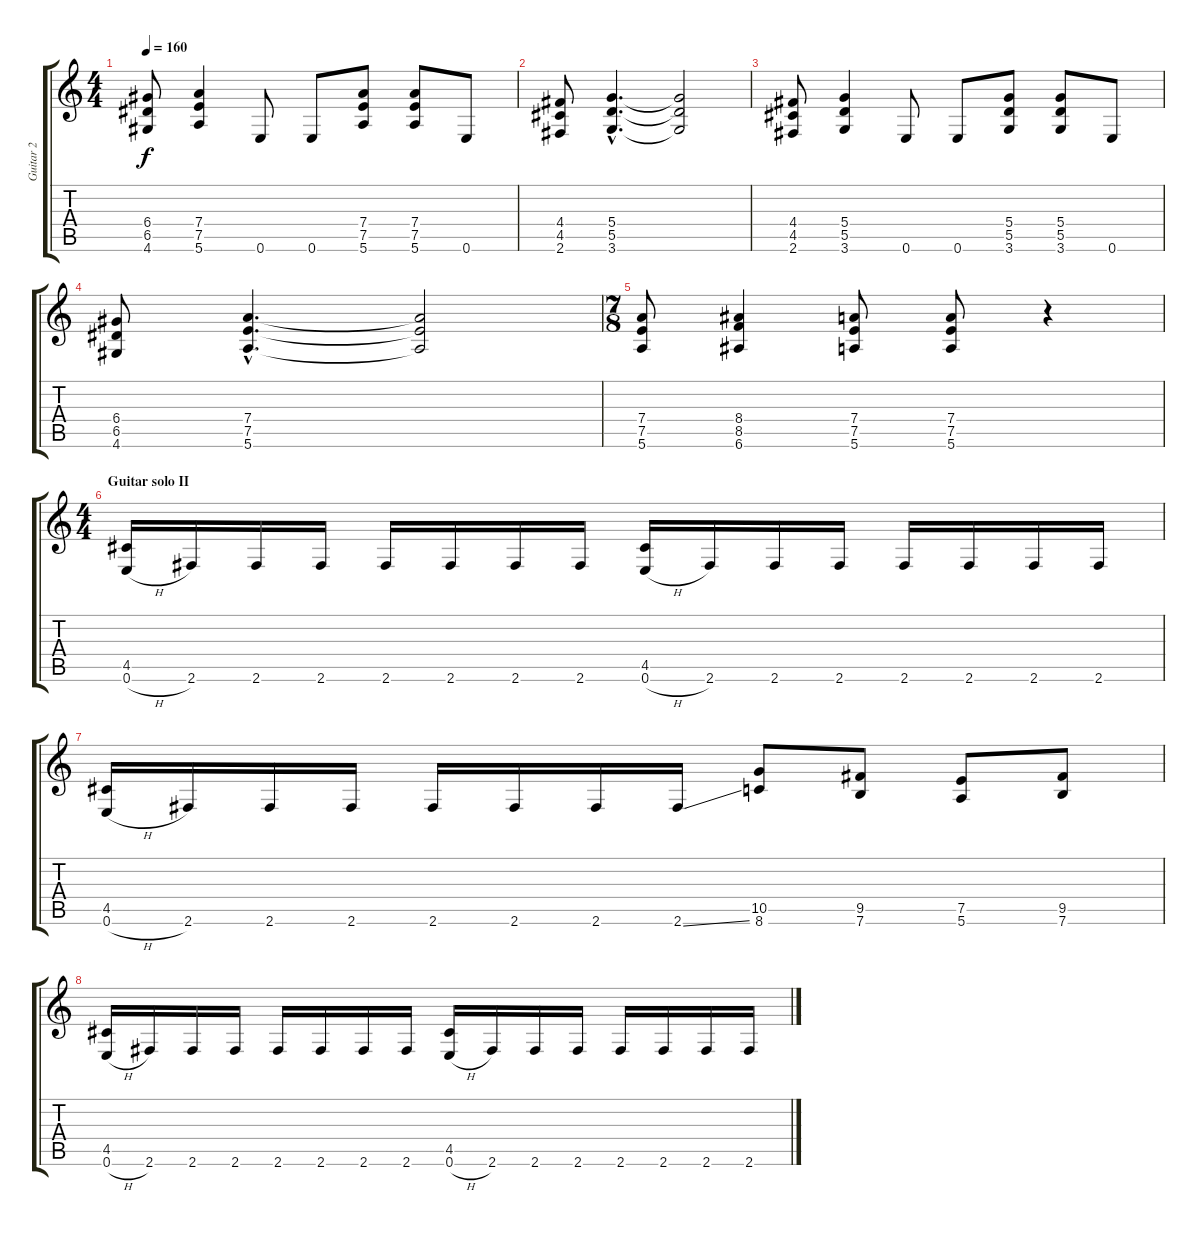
\track ("Guitar 2" "Guitar 2") {instrument overdrivenguitar}
\staff {score tabs}
\tuning (E4 B3 G3 D3 A2 E2) {hide}
\ts (4 4)
\tempo 160
\clef g2
\ks c
(6.4 6.5 4.6).8{dy f} (7.4 7.5 5.6).4 0.6.8 0.6.8 (7.4 7.5 5.6).8 (7.4 7.5 5.6).8 0.6.8 |
(4.4 4.5 2.6).8 (5.4{hac} 5.5{hac} 3.6{hac}).4{d} (5.4{t} 5.5{t} 3.6{t}).2 |
(4.4 4.5 2.6).8 (5.4 5.5 3.6).4 0.6.8 0.6.8 (5.4 5.5 3.6).8 (5.4 5.5 3.6).8 0.6.8 |
(6.4 6.5 4.6).8 (7.4{hac} 7.5{hac} 5.6{hac}).4{d} (7.4{t} 7.5{t} 5.6{t}).2 |
\ts (7 8)
(7.4 7.5 5.6).8 (8.4 8.5 6.6).4 (7.4 7.5 5.6).8 (7.4 7.5 5.6).8 r.4 |
\ts (4 4)
\section ("" "Guitar solo II")
(4.5 0.6{h}).16 2.6.16 2.6.16 2.6.16 2.6.16 2.6.16 2.6.16 2.6.16 (4.5 0.6{h}).16 2.6.16 2.6.16 2.6.16 2.6.16 2.6.16 2.6.16 2.6.16 |
(4.5 0.6{h}).16 2.6.16 2.6.16 2.6.16 2.6.16 2.6.16 2.6.16 2.6{ss}.16 (10.5 8.6).8 (9.5 7.6).8 (7.5 5.6).8 (9.5 7.6).8 |
(4.5 0.6{h}).16 2.6.16 2.6.16 2.6.16 2.6.16 2.6.16 2.6.16 2.6.16 (4.5 0.6{h}).16 2.6.16 2.6.16 2.6.16 2.6.16 2.6.16 2.6.16 2.6.16
